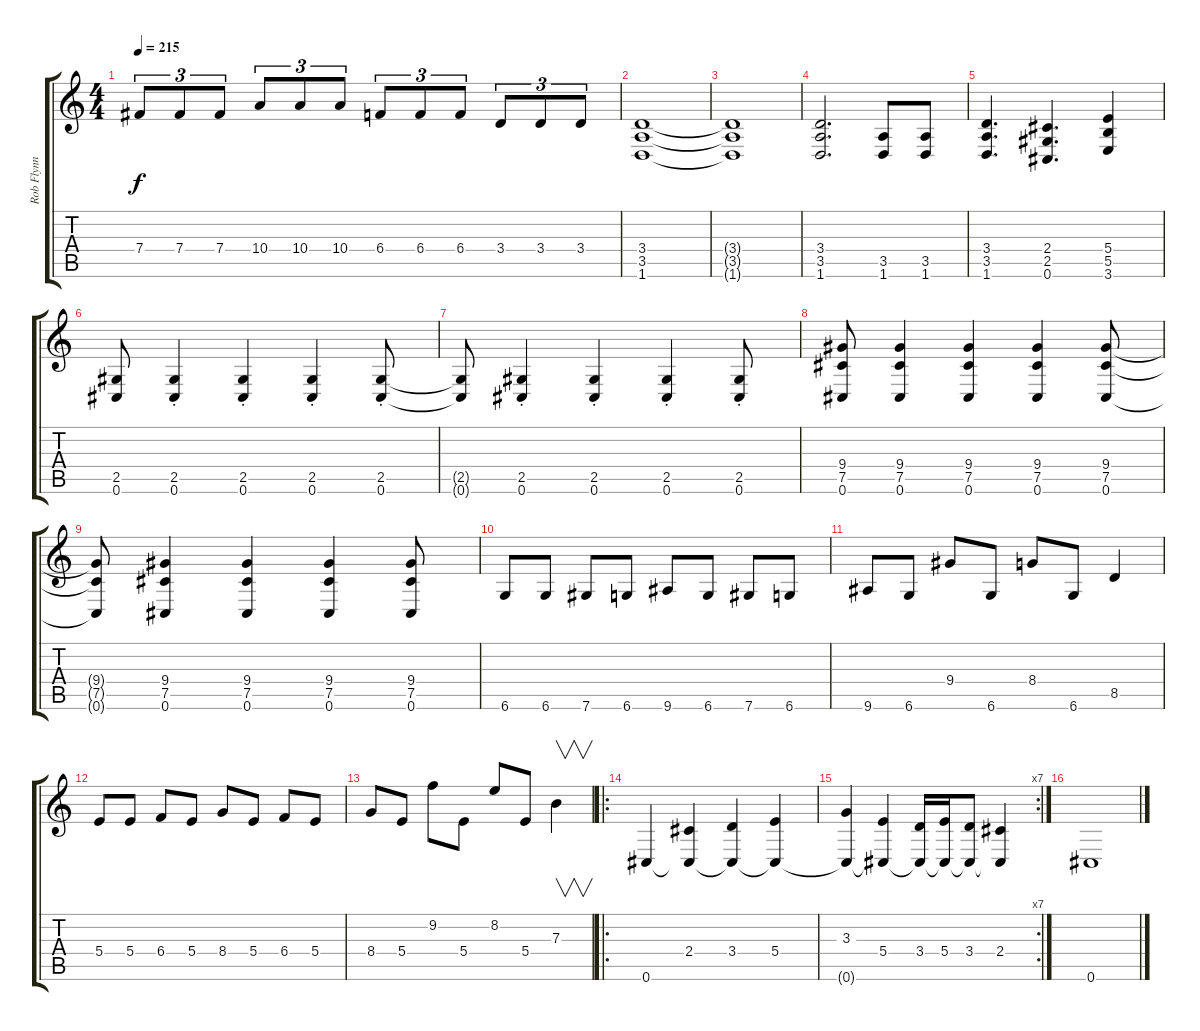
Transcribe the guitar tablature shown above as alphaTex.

\track ("Rob Flynn" "Rob Flynn") {instrument distortionguitar}
\staff {score tabs}
\tuning (Db4 Ab3 E3 B2 Gb2 Db2) {hide}
\ts (4 4)
\tempo 215
\clef g2
\ks c
7.4.8{tu (3 2) dy f} 7.4.8{tu (3 2)} 7.4.8{tu (3 2)} 10.4.8{tu (3 2)} 10.4.8{tu (3 2)} 10.4.8{tu (3 2)} 6.4.8{tu (3 2)} 6.4.8{tu (3 2)} 6.4.8{tu (3 2)} 3.4.8{tu (3 2)} 3.4.8{tu (3 2)} 3.4.8{tu (3 2)} |
(3.4 3.5 1.6).1 |
(3.4{t} 3.5{t} 1.6{t}).1 |
(3.4 3.5 1.6).2{d} (3.5 1.6).8 (3.5 1.6).8 |
(3.4 3.5 1.6).4{d} (2.4 2.5 0.6).4{d} (5.4 5.5 3.6).4 |
(2.5 0.6).8 (2.5{st} 0.6{st}).4 (2.5{st} 0.6{st}).4 (2.5{st} 0.6{st}).4 (2.5{st} 0.6{st}).8 |
(2.5{t} 0.6{t}).8 (2.5{st} 0.6{st}).4 (2.5{st} 0.6{st}).4 (2.5{st} 0.6{st}).4 (2.5{st} 0.6{st}).8 |
(9.4 7.5 0.6).8 (9.4 7.5 0.6).4 (9.4 7.5 0.6).4 (9.4 7.5 0.6).4 (9.4 7.5 0.6).8 |
(9.4{t} 7.5{t} 0.6{t}).8 (9.4 7.5 0.6).4 (9.4 7.5 0.6).4 (9.4 7.5 0.6).4 (9.4 7.5 0.6).8 |
6.6.8 6.6.8 7.6.8 6.6.8 9.6.8 6.6.8 7.6.8 6.6.8 |
9.6.8 6.6.8 9.4.8 6.6.8 8.4.8 6.6.8 8.5.4 |
5.4.8 5.4.8 6.4.8 5.4.8 8.4.8 5.4.8 6.4.8 5.4.8 |
8.4.8 5.4.8 9.2.8 5.4.8 8.2.8 5.4.8 7.3.4{v} |
\ro
0.6.4{instrument electricguitarjazz} (2.4 0.6{t}).4 (3.4 0.6{t}).4 (5.4 0.6{t}).4 |
\rc 7
(3.3 0.6{t}).4 (5.4 0.6{t}).4 (3.4 0.6{t}).16 (5.4 0.6{t}).16 (3.4 0.6{t}).8 (2.4 0.6{t}).4 |
0.6.1
